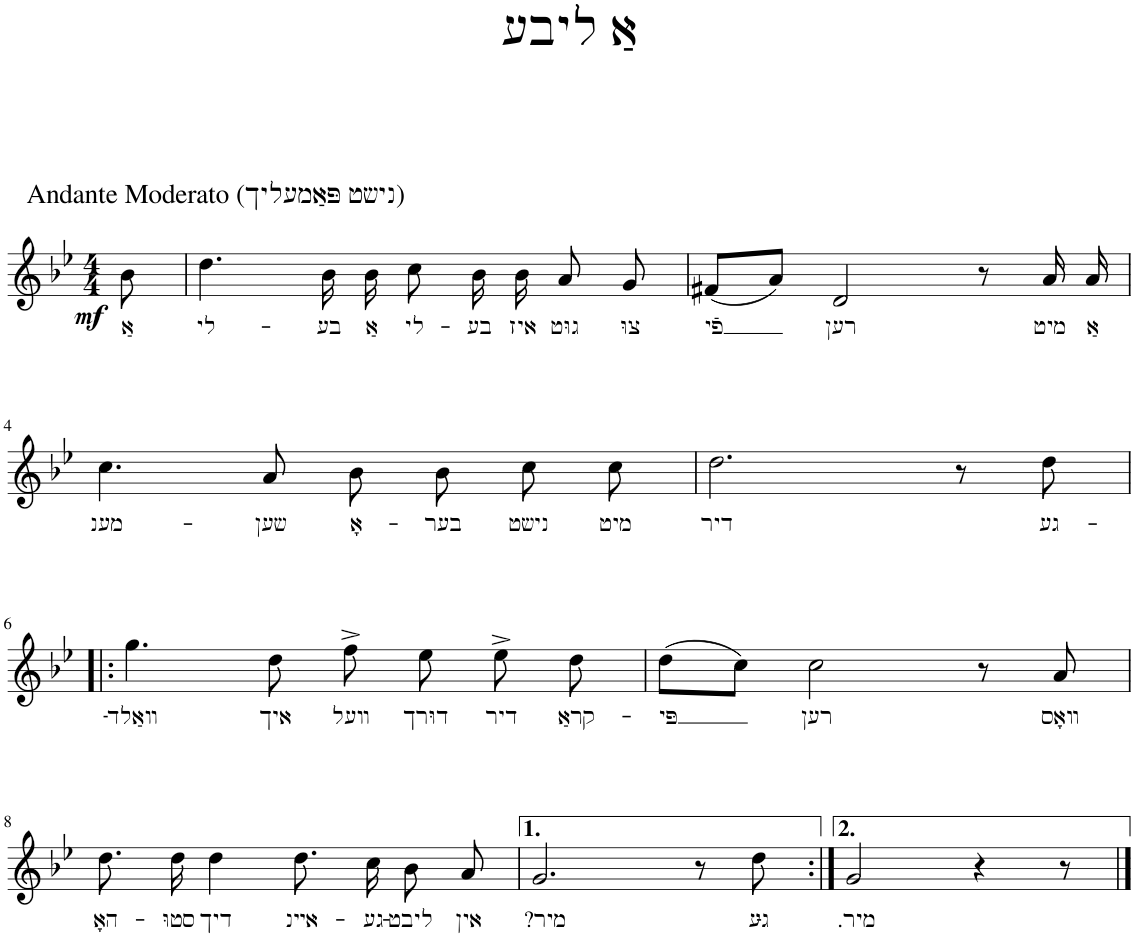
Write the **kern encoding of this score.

**kern	**text	**dynam
*part1	*part1	*part1
*staff1	*staff1	*staff1
*I"Stimme	*	*
*I'St.	*	*
*clefG2	*	*
*k[b-e-]	*	*
*M4/4	*	*
=1	=1	=1
!LO:TX:a:t=Andante Moderato (נישט פּאַמעליך)	!	!
!	!LO:LY:b	!LO:DY:b
8b-\	אַ	mf
=2	=2	=2
!	!LO:LY:b	!
4.dd\	לי-	.
!	!LO:LY:b	!
16b-\	-בע	.
!	!LO:LY:b	!
16b-\	אַ	.
!	!LO:LY:b	!
8cc\	לי-	.
!	!LO:LY:b	!
16b-\	-בע	.
!	!LO:LY:b	!
16b-\	איז	.
!	!LO:LY:b	!
8a/	גוּט	.
!	!LO:LY:b	!
8g/	צוּ	.
=3	=3	=3
!	!LO:LY:b	!
(8f#X/L	פֿי	.
8a/J)	.	.
!	!LO:LY:b	!
2d/	רען	.
8r	.	.
!	!LO:LY:b	!
16a/	מיט	.
!	!LO:LY:b	!
16a/	אַ	.
!!LO:LB:g=z
=4	=4	=4
!	!LO:LY:b	!
4.cc\	מענ-	.
!	!LO:LY:b	!
8a/	-שען	.
!	!LO:LY:b	!
8b-\	אָ-	.
!	!LO:LY:b	!
8b-\	-בער	.
!	!LO:LY:b	!
8cc\	נישט	.
!	!LO:LY:b	!
8cc\	מיט	.
=5	=5	=5
!	!LO:LY:b	!
2.dd\	דיר	.
8r	.	.
!	!LO:LY:b	!
8dd\	גע-	.
!!LO:LB:g=z
=6!|:	=6!|:	=6!|:
!	!LO:LY:b	!
4.gg\	-װאַלד	.
!	!LO:LY:b	!
8dd\	איך	.
!	!LO:LY:b	!
8ff^\	װעל	.
!	!LO:LY:b	!
8ee-\	דוּרך	.
!	!LO:LY:b	!
8ee-^\	דיר	.
!	!LO:LY:b	!
8dd\	קראַ-	.
=7	=7	=7
!	!LO:LY:b	!
(8dd\L	-פּי	.
8cc\J)	.	.
!	!LO:LY:b	!
2cc\	רען	.
8r	.	.
!	!LO:LY:b	!
8a/	װאָס	.
!!LO:LB:g=z
=8	=8	=8
!	!LO:LY:b	!
8.dd\	האָ-	.
!	!LO:LY:b	!
16dd\	-סטוּ	.
!	!LO:LY:b	!
4dd\	דיך	.
!	!LO:LY:b	!
8.dd\	אײנ-	.
!	!LO:LY:b	!
16cc\	-גע-	.
!	!LO:LY:b	!
8b-\	-ליבט	.
!	!LO:LY:b	!
8a/	אין	.
=9	=9	=9
!	!LO:LY:b	!
2.g/	מיר?	.
8r	.	.
!	!LO:LY:b	!
8dd\	גע-	.
=10:|!	=10:|!	=10:|!
!	!LO:LY:b	!
2g/	-מיר.	.
4r	.	.
8r	.	.
==	==	==
*-	*-	*-
